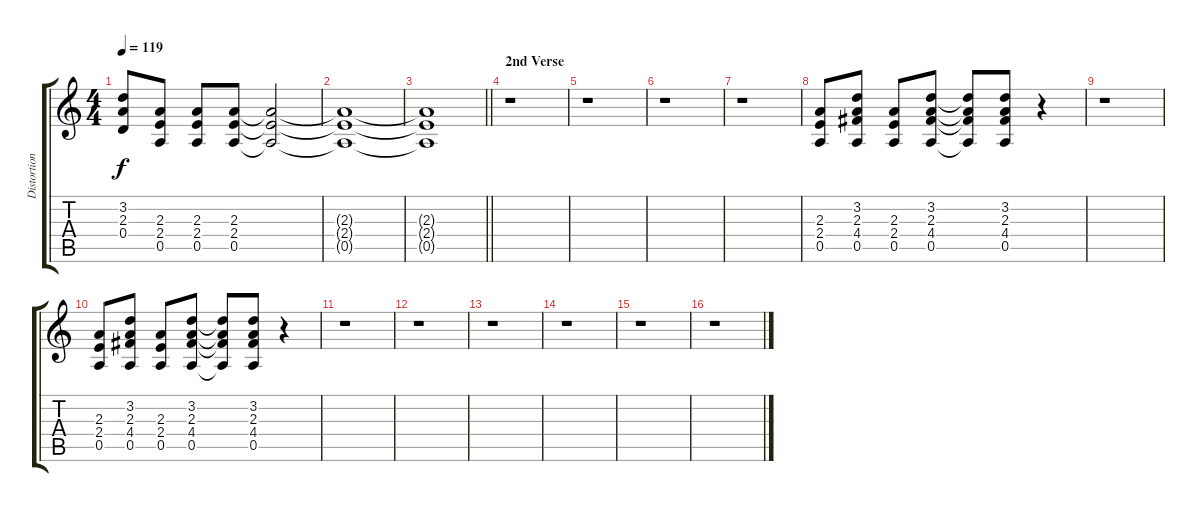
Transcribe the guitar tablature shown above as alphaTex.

\track ("Distortion 2" "Distortion") {instrument distortionguitar}
\staff {score tabs}
\tuning (E4 B3 G3 D3 A2 E2) {hide}
\ts (4 4)
\tempo 119
\clef g2
\ks c
(3.2 2.3 0.4).8{dy f} (2.3 2.4 0.5).8 (2.3 2.4 0.5).8 (2.3 2.4 0.5).8 (2.3{t} 2.4{t} 0.5{t}).2 |
(2.3{t} 2.4{t} 0.5{t}).1 |
\barLineRight lightlight
(2.3{t} 2.4{t} 0.5{t}).1 |
\section ("" "2nd Verse")
r.1 |
r.1 |
r.1 |
r.1 |
(2.3 2.4 0.5).8 (3.2 2.3 4.4 0.5).8 (2.3 2.4 0.5).8 (3.2 2.3 4.4 0.5).8 (3.2{t} 2.3{t} 4.4{t} 0.5{t}).8 (3.2 2.3 4.4 0.5).8 r.4 |
r.1 |
(2.3 2.4 0.5).8 (3.2 2.3 4.4 0.5).8 (2.3 2.4 0.5).8 (3.2 2.3 4.4 0.5).8 (3.2{t} 2.3{t} 4.4{t} 0.5{t}).8 (3.2 2.3 4.4 0.5).8 r.4 |
r.1 |
r.1 |
r.1 |
r.1 |
r.1 |
r.1
